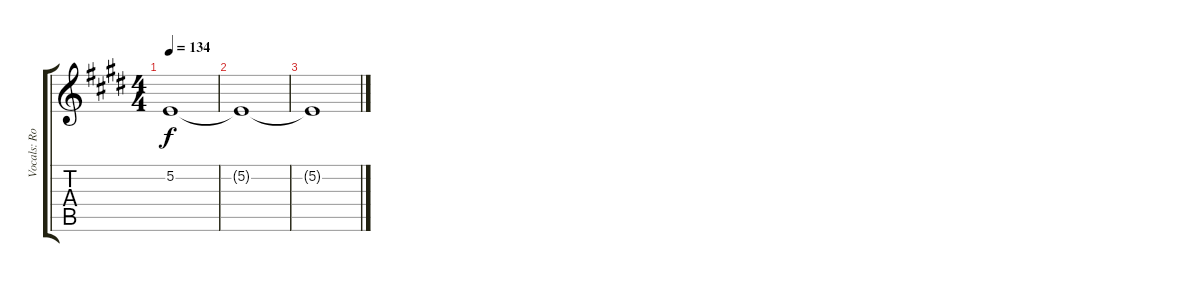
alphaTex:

\track ("Vocals: Rob" "Vocals: Ro") {instrument lead2sawtooth}
\staff {score tabs}
\tuning (E4 B3 G3 D3 A2 E2) {hide}
\ts (4 4)
\tempo 134
\clef g2
\ks e
5.2{t}.1{dy f} |
5.2{t}.1 |
5.2{t}.1
